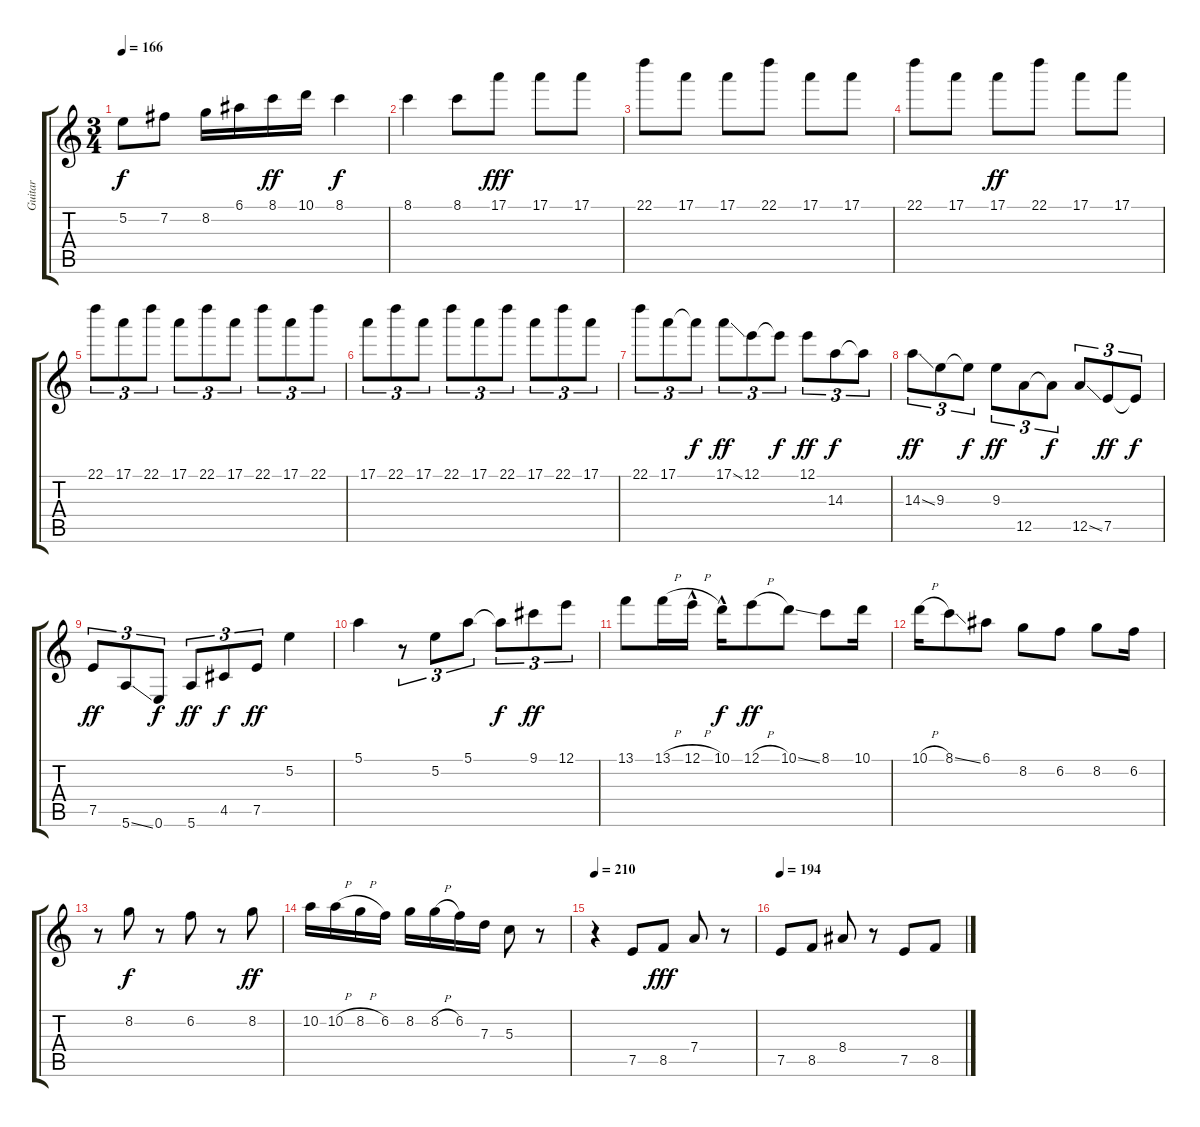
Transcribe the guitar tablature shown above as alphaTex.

\track ("Guitar" "Guitar") {instrument distortionguitar}
\staff {score tabs}
\tuning (E4 B3 G3 D3 A2 E2) {hide}
\ts (3 4)
\tempo 166
\clef g2
\ks c
5.2.8{dy f} 7.2.8 8.2.16 6.1.16 8.1.16{dy ff} 10.1.16 8.1.4{dy f} |
8.1.4 8.1.8 17.1.8{dy fff} 17.1.8 17.1.8 |
22.1.8 17.1.8 17.1.8 22.1.8 17.1.8 17.1.8 |
22.1.8 17.1.8 17.1.8{dy ff} 22.1.8 17.1.8 17.1.8 |
22.1.8{tu (3 2)} 17.1.8{tu (3 2)} 22.1.8{tu (3 2)} 17.1.8{tu (3 2)} 22.1.8{tu (3 2)} 17.1.8{tu (3 2)} 22.1.8{tu (3 2)} 17.1.8{tu (3 2)} 22.1.8{tu (3 2)} |
17.1.8{tu (3 2)} 22.1.8{tu (3 2)} 17.1.8{tu (3 2)} 22.1.8{tu (3 2)} 17.1.8{tu (3 2)} 22.1.8{tu (3 2)} 17.1.8{tu (3 2)} 22.1.8{tu (3 2)} 17.1.8{tu (3 2)} |
22.1.8{tu (3 2)} 17.1.8{tu (3 2)} 17.1{t}.8{tu (3 2) dy f} 17.1{ss}.8{tu (3 2) dy ff} 12.1.8{tu (3 2)} 12.1{t}.8{tu (3 2) dy f} 12.1.8{tu (3 2) dy ff} 14.3.8{tu (3 2) dy f} 14.3{t}.8{tu (3 2)} |
14.3{ss}.8{tu (3 2) dy ff} 9.3.8{tu (3 2)} 9.3{t}.8{tu (3 2) dy f} 9.3.8{tu (3 2) dy ff} 12.5.8{tu (3 2)} 12.5{t}.8{tu (3 2) dy f} 12.5{ss}.8{tu (3 2)} 7.5.8{tu (3 2) dy ff} 7.5{t}.8{tu (3 2) dy f} |
7.5.8{tu (3 2) dy ff} 5.6{ss}.8{tu (3 2)} 0.6.8{tu (3 2) dy f} 5.6.8{tu (3 2) dy ff} 4.5.8{tu (3 2) dy f} 7.5.8{tu (3 2) dy ff} 5.2.4 |
5.1.4 r.8{tu (3 2)} 5.2.8{tu (3 2)} 5.1.8{tu (3 2)} 5.1{t}.8{tu (3 2) dy f} 9.1.8{tu (3 2) dy ff} 12.1.8{tu (3 2)} |
13.1.8 13.1{h}.16 12.1{h hac}.16 10.1{hac}.16{dy f} 12.1{h}.8{dy ff} 10.1{ss}.8 8.1.8 10.1.16 |
10.1{h}.16 8.1{ss}.8 6.1.8 8.2.8 6.2.8 8.2.8 6.2.16 |
r.8 8.2.8{dy f} r.8 6.2.8 r.8 8.2.8{dy ff} |
10.2.16 10.2{h}.16 8.2{h}.16 6.2.16 8.2.16 8.2{h}.16 6.2.16 7.3.16 5.3.8 r.8 |
\tempo 210
r.4 7.5.8 8.5.8{dy fff} 7.4.8 r.8 |
\tempo 194
7.5.8 8.5.8 8.4.8 r.8 7.5.8 8.5.8
